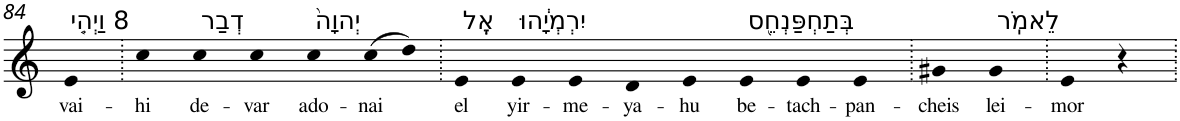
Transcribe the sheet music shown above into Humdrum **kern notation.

**kern	**text
*part1	*part1
*staff1	*staff1
*I"Piano	*
*I'Pno	*
!!LO:PB:g=z
*clefG2	*
*k[]	*
=84	=84
!LO:TX:a:t=8 וַיְהִ֤י	!
!	!LO:LY:b
4e	vai-
=85.	=85.
!	!LO:LY:b
4cc	-hi
!LO:TX:a:t=דְבַר	!
!	!LO:LY:b
4cc	de-
!	!LO:LY:b
4cc	-var
!LO:TX:a:t=יְהוָה֙	!
!	!LO:LY:b
4cc	ado-
!	!LO:LY:b
(>8cc	-nai
8dd)	.
=86.	=86.
!LO:TX:a:t=אֶֽל	!
!	!LO:LY:b
4e	el
!LO:TX:a:t=יִרְמְיָ֔הוּ	!
!	!LO:LY:b
4e	yir-
!	!LO:LY:b
4e	-me-
!	!LO:LY:b
4d	-ya-
!	!LO:LY:b
4e	-hu
!LO:TX:a:t=בְּתַחְפַּנְחֵ֖ס	!
!	!LO:LY:b
4e	be-
!	!LO:LY:b
4e	-tach-
!	!LO:LY:b
4e	-pan-
=87.	=87.
!	!LO:LY:b
4g#X	-cheis
!LO:TX:a:t=לֵאמֹֽר	!
!	!LO:LY:b
4g#	lei-
=88.	=88.
!	!LO:LY:b
4e	-mor
4r	.
=.	=.
*-	*-
